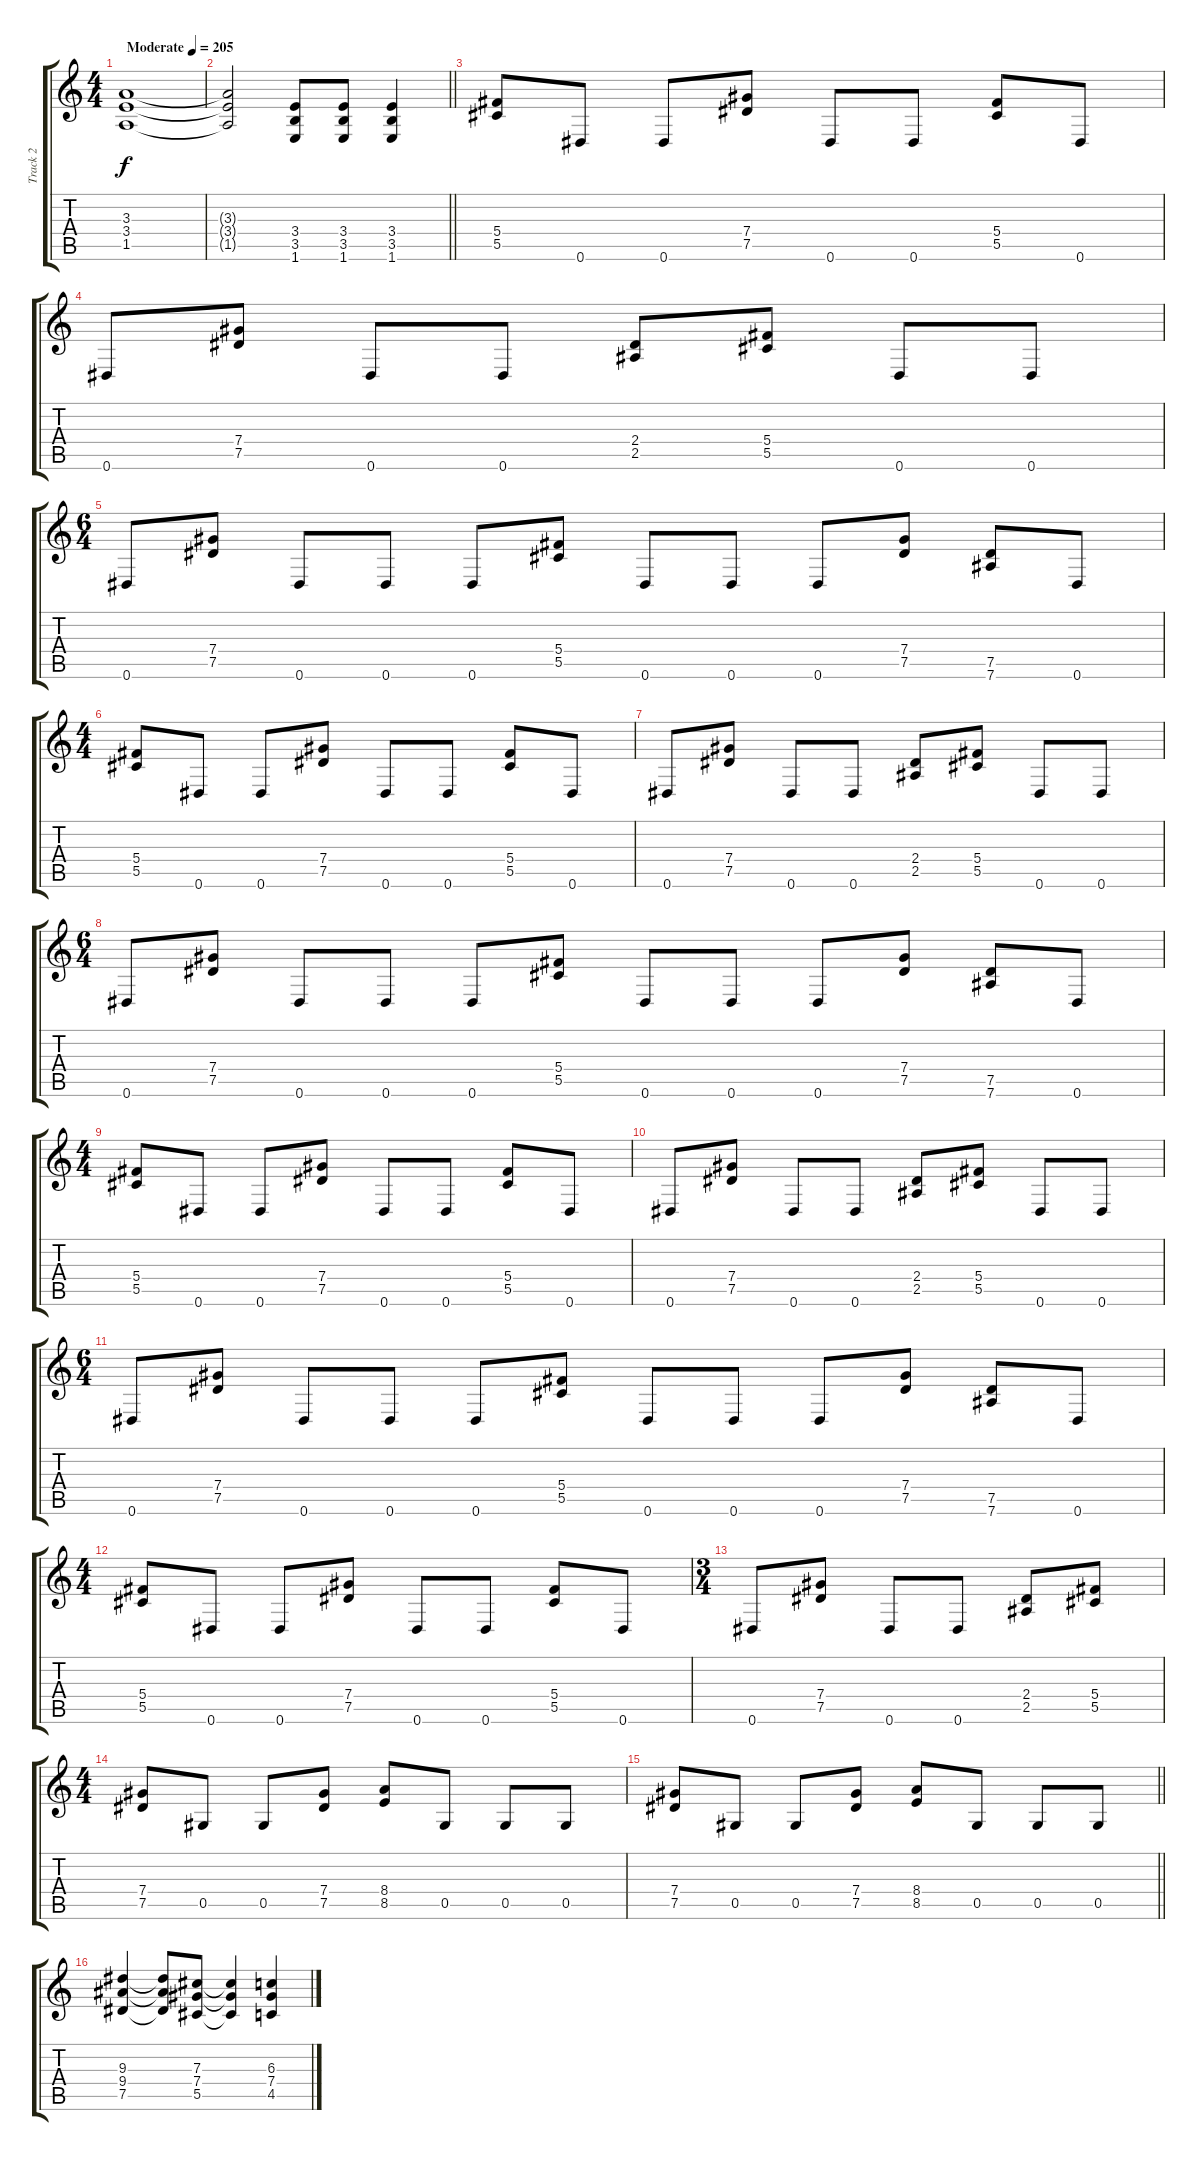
\track ("Track 2" "Track 2") {instrument distortionguitar}
\staff {score tabs}
\tuning (Eb4 Bb3 Gb3 Db3 Ab2 Eb2) {hide}
\ts (4 4)
\tempo (205 "Moderate")
\clef g2
\ks c
(3.3 3.4 1.5).1{dy f instrument distortionguitar} |
\barLineRight lightlight
(3.3{t} 3.4{t} 1.5{t}).2 (3.4 3.5 1.6).8 (3.4 3.5 1.6).8 (3.4 3.5 1.6).4 |
(5.4 5.5).8 0.6.8 0.6.8 (7.4 7.5).8 0.6.8 0.6.8 (5.4 5.5).8 0.6.8 |
0.6.8 (7.4 7.5).8 0.6.8 0.6.8 (2.4 2.5).8 (5.4 5.5).8 0.6.8 0.6.8 |
\ts (6 4)
0.6.8 (7.4 7.5).8 0.6.8 0.6.8 0.6.8 (5.4 5.5).8 0.6.8 0.6.8 0.6.8 (7.4 7.5).8 (7.5 7.6).8 0.6.8 |
\ts (4 4)
(5.4 5.5).8 0.6.8 0.6.8 (7.4 7.5).8 0.6.8 0.6.8 (5.4 5.5).8 0.6.8 |
0.6.8 (7.4 7.5).8 0.6.8 0.6.8 (2.4 2.5).8 (5.4 5.5).8 0.6.8 0.6.8 |
\ts (6 4)
0.6.8 (7.4 7.5).8 0.6.8 0.6.8 0.6.8 (5.4 5.5).8 0.6.8 0.6.8 0.6.8 (7.4 7.5).8 (7.5 7.6).8 0.6.8 |
\ts (4 4)
(5.4 5.5).8 0.6.8 0.6.8 (7.4 7.5).8 0.6.8 0.6.8 (5.4 5.5).8 0.6.8 |
0.6.8 (7.4 7.5).8 0.6.8 0.6.8 (2.4 2.5).8 (5.4 5.5).8 0.6.8 0.6.8 |
\ts (6 4)
0.6.8 (7.4 7.5).8 0.6.8 0.6.8 0.6.8 (5.4 5.5).8 0.6.8 0.6.8 0.6.8 (7.4 7.5).8 (7.5 7.6).8 0.6.8 |
\ts (4 4)
(5.4 5.5).8 0.6.8 0.6.8 (7.4 7.5).8 0.6.8 0.6.8 (5.4 5.5).8 0.6.8 |
\ts (3 4)
0.6.8 (7.4 7.5).8 0.6.8 0.6.8 (2.4 2.5).8 (5.4 5.5).8 |
\ts (4 4)
(7.4 7.5).8 0.5.8 0.5.8 (7.4 7.5).8 (8.4 8.5).8 0.5.8 0.5.8 0.5.8 |
\barLineRight lightlight
(7.4 7.5).8 0.5.8 0.5.8 (7.4 7.5).8 (8.4 8.5).8 0.5.8 0.5.8 0.5.8 |
(9.3 9.4 7.5).4 (9.3{t} 9.4{t} 7.5{t}).8 (7.3 7.4 5.5).8 (7.3{t} 7.4{t} 5.5{t}).4 (6.3 7.4 4.5).4
